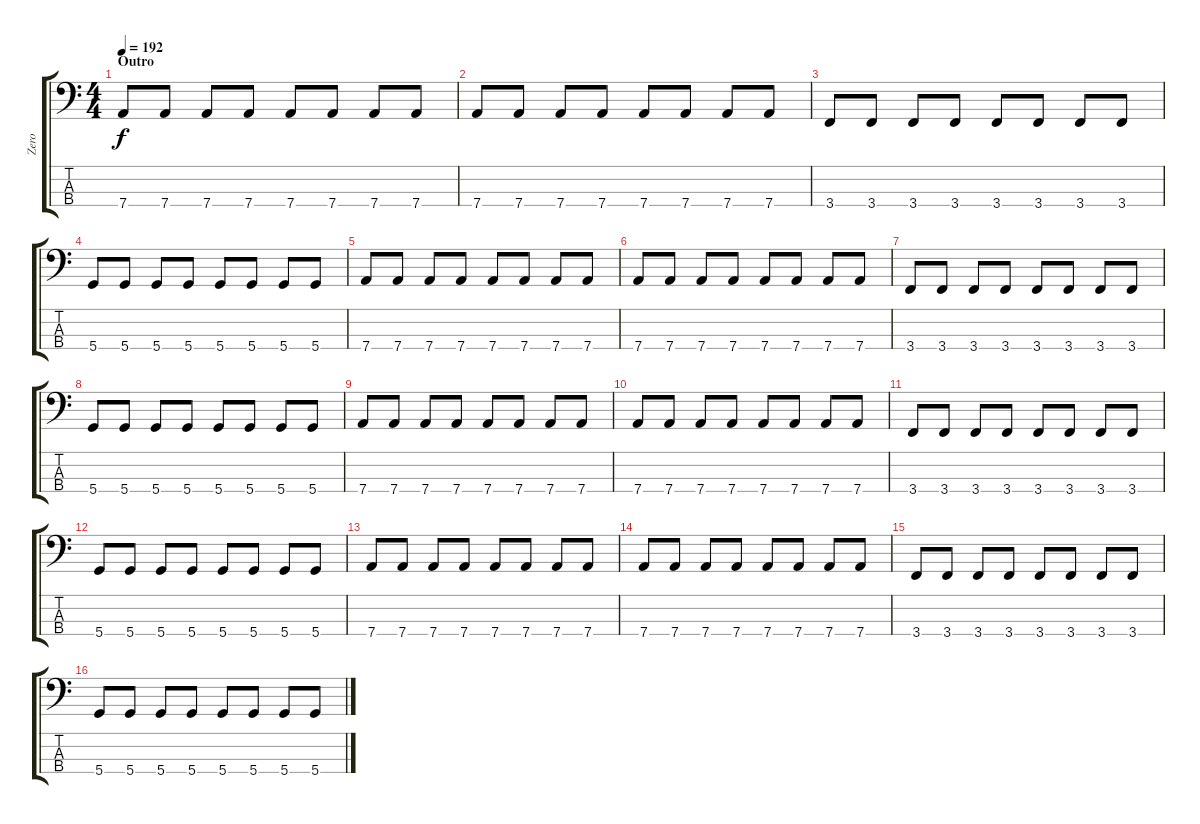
\track ("Zero" "Zero") {instrument electricbassfinger}
\staff {score tabs}
\tuning (G2 D2 A1 D1) {hide}
\ts (4 4)
\section ("" "Outro")
\tempo 192
\clef f4
\ks c
7.4.8{dy f} 7.4.8 7.4.8 7.4.8 7.4.8 7.4.8 7.4.8 7.4.8 |
7.4.8 7.4.8 7.4.8 7.4.8 7.4.8 7.4.8 7.4.8 7.4.8 |
3.4.8 3.4.8 3.4.8 3.4.8 3.4.8 3.4.8 3.4.8 3.4.8 |
5.4.8 5.4.8 5.4.8 5.4.8 5.4.8 5.4.8 5.4.8 5.4.8 |
7.4.8 7.4.8 7.4.8 7.4.8 7.4.8 7.4.8 7.4.8 7.4.8 |
7.4.8 7.4.8 7.4.8 7.4.8 7.4.8 7.4.8 7.4.8 7.4.8 |
3.4.8 3.4.8 3.4.8 3.4.8 3.4.8 3.4.8 3.4.8 3.4.8 |
5.4.8 5.4.8 5.4.8 5.4.8 5.4.8 5.4.8 5.4.8 5.4.8 |
7.4.8 7.4.8 7.4.8 7.4.8 7.4.8 7.4.8 7.4.8 7.4.8 |
7.4.8 7.4.8 7.4.8 7.4.8 7.4.8 7.4.8 7.4.8 7.4.8 |
3.4.8 3.4.8 3.4.8 3.4.8 3.4.8 3.4.8 3.4.8 3.4.8 |
5.4.8 5.4.8 5.4.8 5.4.8 5.4.8 5.4.8 5.4.8 5.4.8 |
7.4.8 7.4.8 7.4.8 7.4.8 7.4.8 7.4.8 7.4.8 7.4.8 |
7.4.8 7.4.8 7.4.8 7.4.8 7.4.8 7.4.8 7.4.8 7.4.8 |
3.4.8 3.4.8 3.4.8 3.4.8 3.4.8 3.4.8 3.4.8 3.4.8 |
5.4.8 5.4.8 5.4.8 5.4.8 5.4.8 5.4.8 5.4.8 5.4.8
